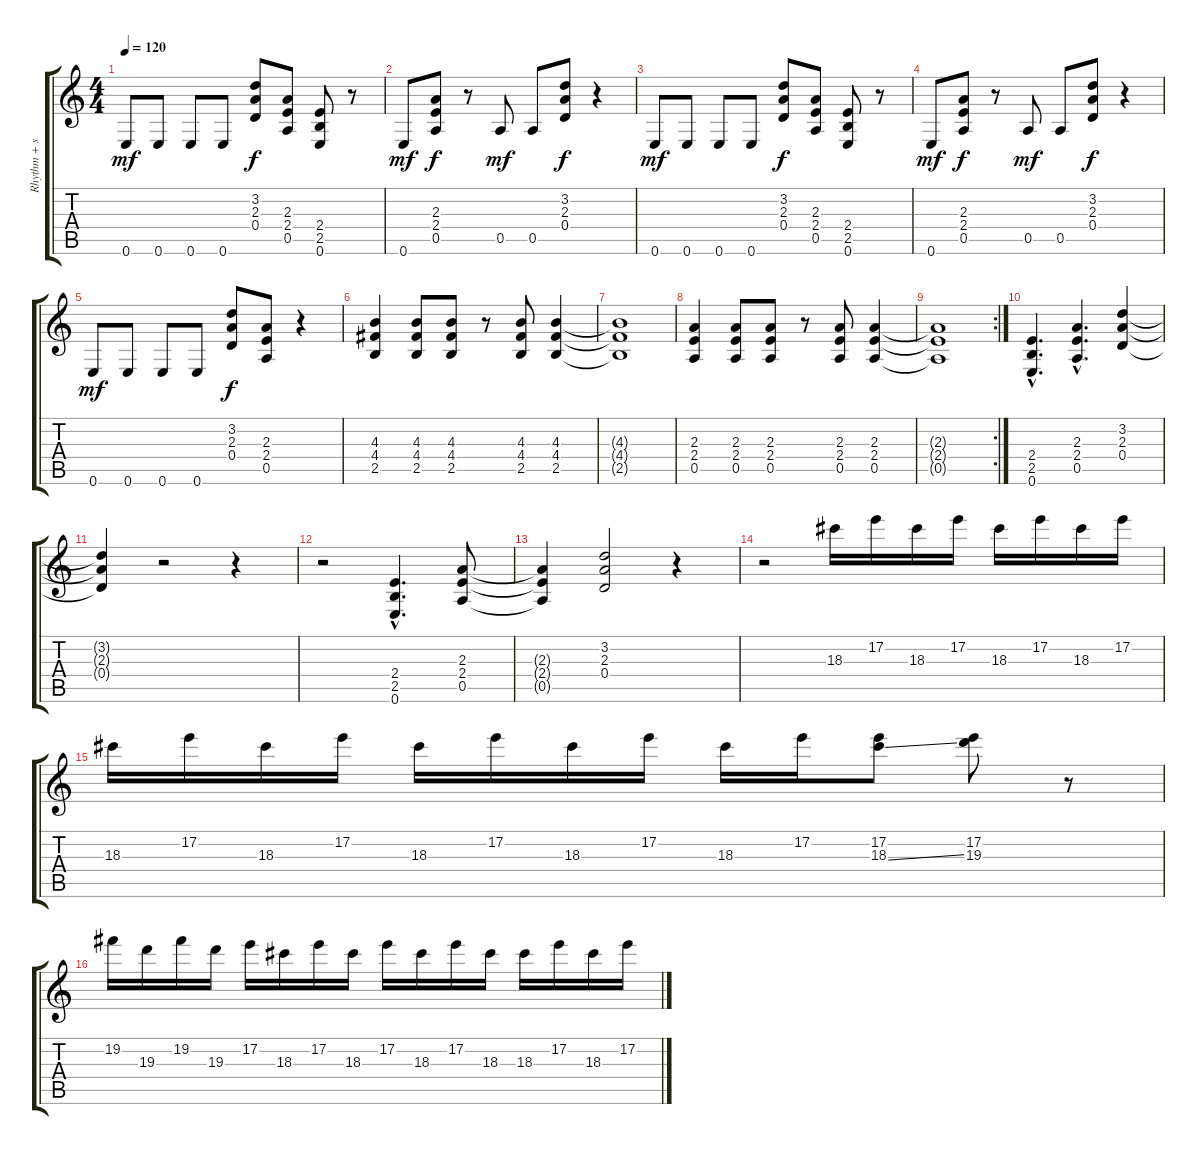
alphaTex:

\track ("Rhythm + solo" "Rhythm + s") {instrument distortionguitar}
\staff {score tabs}
\tuning (E4 B3 G3 D3 A2 E2) {hide}
\ts (4 4)
\tempo 120
\clef g2
\ks c
0.6.8{dy mf} 0.6.8 0.6.8 0.6.8 (3.2 2.3 0.4).8{dy f} (2.3 2.4 0.5).8 (2.4 2.5 0.6).8 r.8 |
0.6.8{dy mf} (2.3 2.4 0.5).8{dy f} r.8 0.5.8{dy mf} 0.5.8 (3.2 2.3 0.4).8{dy f} r.4 |
0.6.8{dy mf} 0.6.8 0.6.8 0.6.8 (3.2 2.3 0.4).8{dy f} (2.3 2.4 0.5).8 (2.4 2.5 0.6).8 r.8 |
0.6.8{dy mf} (2.3 2.4 0.5).8{dy f} r.8 0.5.8{dy mf} 0.5.8 (3.2 2.3 0.4).8{dy f} r.4 |
0.6.8{dy mf} 0.6.8 0.6.8 0.6.8 (3.2 2.3 0.4).8{dy f} (2.3 2.4 0.5).8 r.4 |
(4.3 4.4 2.5).4 (4.3 4.4 2.5).8 (4.3 4.4 2.5).8 r.8 (4.3 4.4 2.5).8 (4.3 4.4 2.5).4 |
(4.3{t} 4.4{t} 2.5{t}).1 |
(2.3 2.4 0.5).4 (2.3 2.4 0.5).8 (2.3 2.4 0.5).8 r.8 (2.3 2.4 0.5).8 (2.3 2.4 0.5).4 |
\rc 2
(2.3{t} 2.4{t} 0.5{t}).1 |
(2.4{hac} 2.5{hac} 0.6{hac}).4{d} (2.3{hac} 2.4{hac} 0.5{hac}).4{d} (3.2 2.3 0.4).4 |
(3.2{t} 2.3{t} 0.4{t}).4 r.2 r.4 |
r.2 (2.4{hac} 2.5{hac} 0.6{hac}).4{d} (2.3 2.4 0.5).8 |
(2.3{t} 2.4{t} 0.5{t}).4 (3.2 2.3 0.4).2 r.4 |
r.2 18.3.16 17.2.16 18.3.16 17.2.16 18.3.16 17.2.16 18.3.16 17.2.16 |
18.3.16 17.2.16 18.3.16 17.2.16 18.3.16 17.2.16 18.3.16 17.2.16 18.3.16 17.2.16 (17.2 18.3{ss}).8 (17.2 19.3).8 r.8 |
19.2.16 19.3.16 19.2.16 19.3.16 17.2.16 18.3.16 17.2.16 18.3.16 17.2.16 18.3.16 17.2.16 18.3.16 18.3.16 17.2.16 18.3.16 17.2.16
